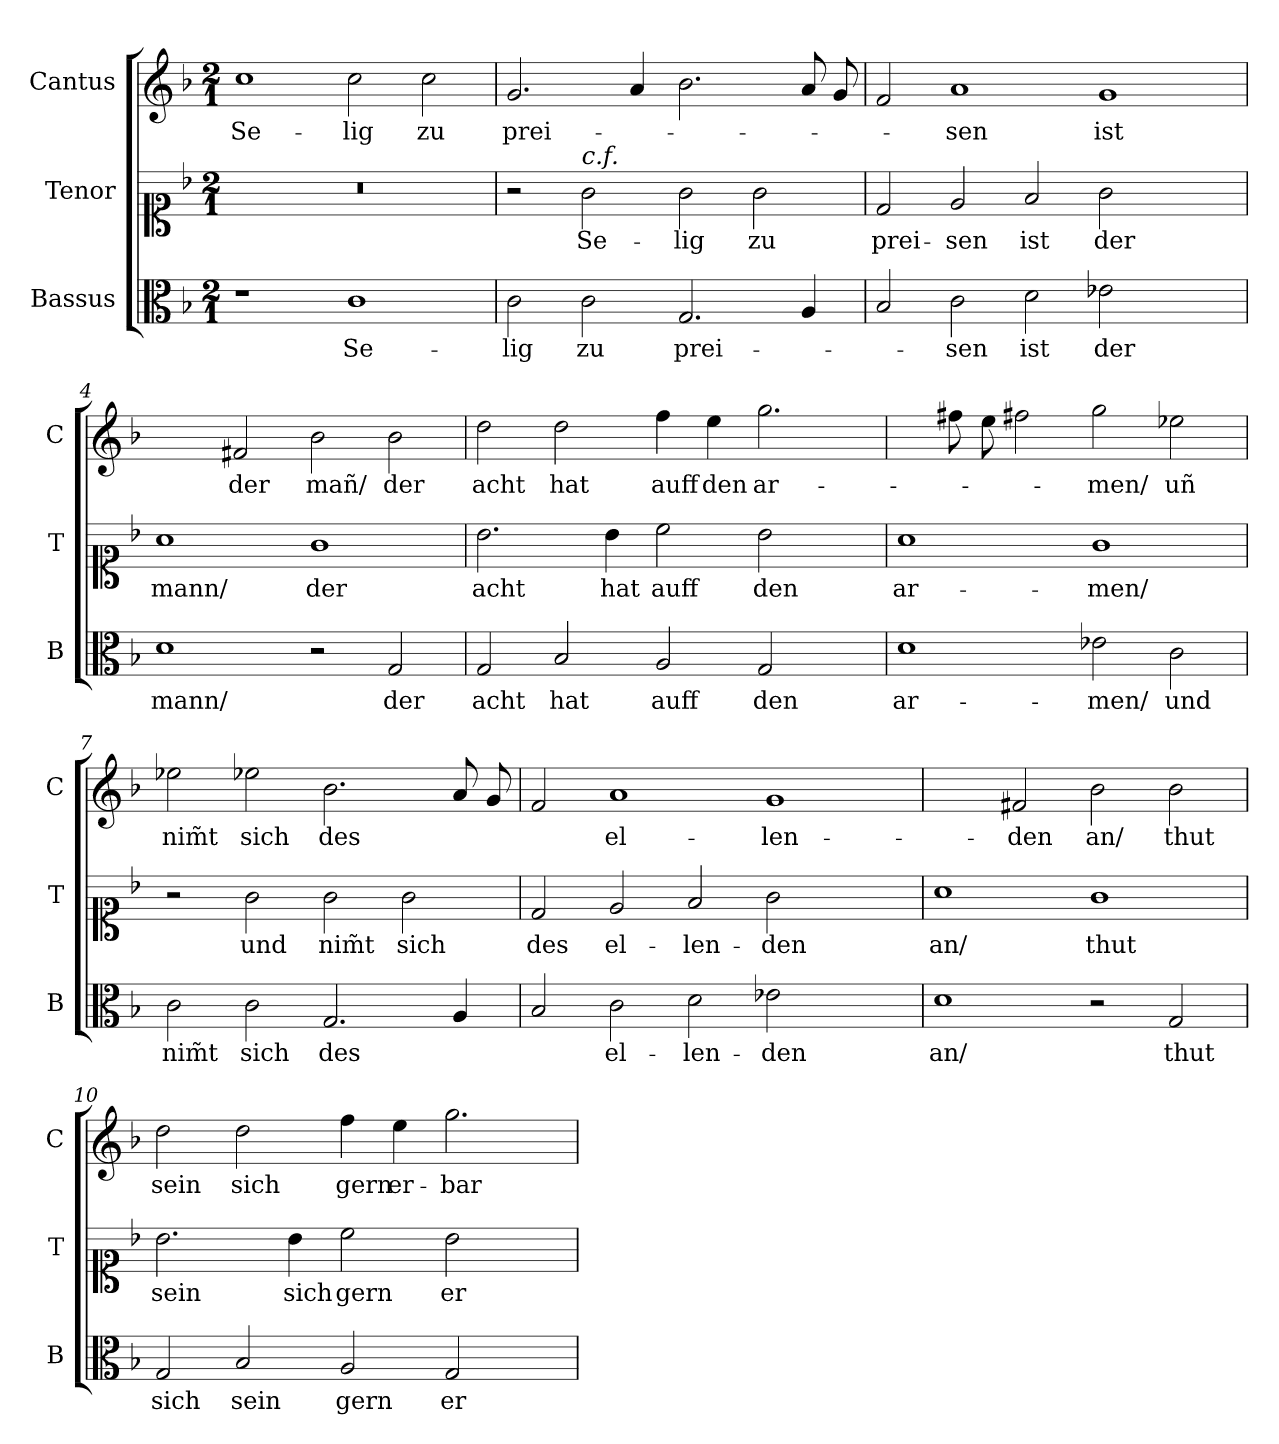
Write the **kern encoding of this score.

**kern	**text	**kern	**text	**kern	**text
*part3	*part3	*part2	*part2	*part1	*part1
*staff3	*staff3	*staff2	*staff2	*staff1	*staff1
*I"Bassus	*	*I"Tenor	*	*I"Cantus	*
*I'B	*	*I'T	*	*I'C	*
*clefC3	*	*clefC1	*	*clefG2	*
*k[b-]	*	*k[b-]	*	*k[b-]	*
*G:dor	*	*G:dor	*	*G:dor	*
*M2/1	*	*M2/1	*	*M2/1	*
*MM180	*	*MM180	*	*MM180	*
=1	=1	=1	=1	=1	=1
1r	.	0r	.	1cc	Se-
1c	Se-	.	.	2cc	-lig
.	.	.	.	2cc	zu
=2	=2	=2	=2	=2	=2
2c	-lig	2r	.	2.g	prei-
!	!	!LO:TX:a:i:t=c.f.	!	!	!
2c	zu	2g	Se-	.	.
.	.	.	.	4a	.
2.G	prei-	2g	-lig	2.b-	.
.	.	2g	zu	.	.
4A	.	.	.	8a	.
.	.	.	.	8g	.
=3	=3	=3	=3	=3	=3
2B-	.	2d	prei-	2f	.
2c	-sen	2e	-sen	1a	-sen
2d	ist	2f	ist	.	.
2e-X	der	2g	der	1g	ist
2ryy	.	2ryy	.	.	.
=4	=4	=4	=4	=4	=4
1d	mann/	1a	mann/	2ryy	.
.	.	.	.	2f#X	der
2r	.	1g	der	2b-	mañ/
2G	der	.	.	2b-	der
=5	=5	=5	=5	=5	=5
2G	acht	2.b-	acht	2dd	acht
2B-	hat	.	.	2dd	hat
.	.	4b-	hat	.	.
2A	auff	2cc	auff	4ff	auff
.	.	.	.	4ee	den
2G	den	2b-	den	2.gg	ar-
4ryy	.	4ryy	.	.	.
=6	=6	=6	=6	=6	=6
1d	ar-	1a	ar-	4ryy	.
.	.	.	.	8ff#X	.
.	.	.	.	8ee	.
.	.	.	.	2ff#X	.
2e-X	-men/	1g	-men/	2gg	-men/
2c	und	.	.	2ee-X	uñ
=7	=7	=7	=7	=7	=7
2c	nim̃t	2r	.	2ee-X	nim̃t
2c	sich	2g	und	2ee-X	sich
2.G	des	2g	nim̃t	2.b-	des
.	.	2g	sich	.	.
4A	.	.	.	8a	.
.	.	.	.	8g	.
=8	=8	=8	=8	=8	=8
2B-	.	2d	des	2f	.
2c	el-	2e	el-	1a	el-
2d	-len-	2f	-len-	.	.
2e-X	-den	2g	-den	1g	-len-
2ryy	.	2ryy	.	.	.
=9	=9	=9	=9	=9	=9
1d	an/	1a	an/	2ryy	.
.	.	.	.	2f#X	-den
2r	.	1g	thut	2b-	an/
2G	thut	.	.	2b-	thut
=10	=10	=10	=10	=10	=10
2G	sich	2.b-	sein	2dd	sein
2B-	sein	.	.	2dd	sich
.	.	4b-	sich	.	.
2A	gern	2cc	gern	4ff	gern
.	.	.	.	4ee	er-
2G	er-	2b-	er-	2.gg	-bar-
4ryy	.	4ryy	.	.	.
=	=	=	=	=	=
*-	*-	*-	*-	*-	*-
